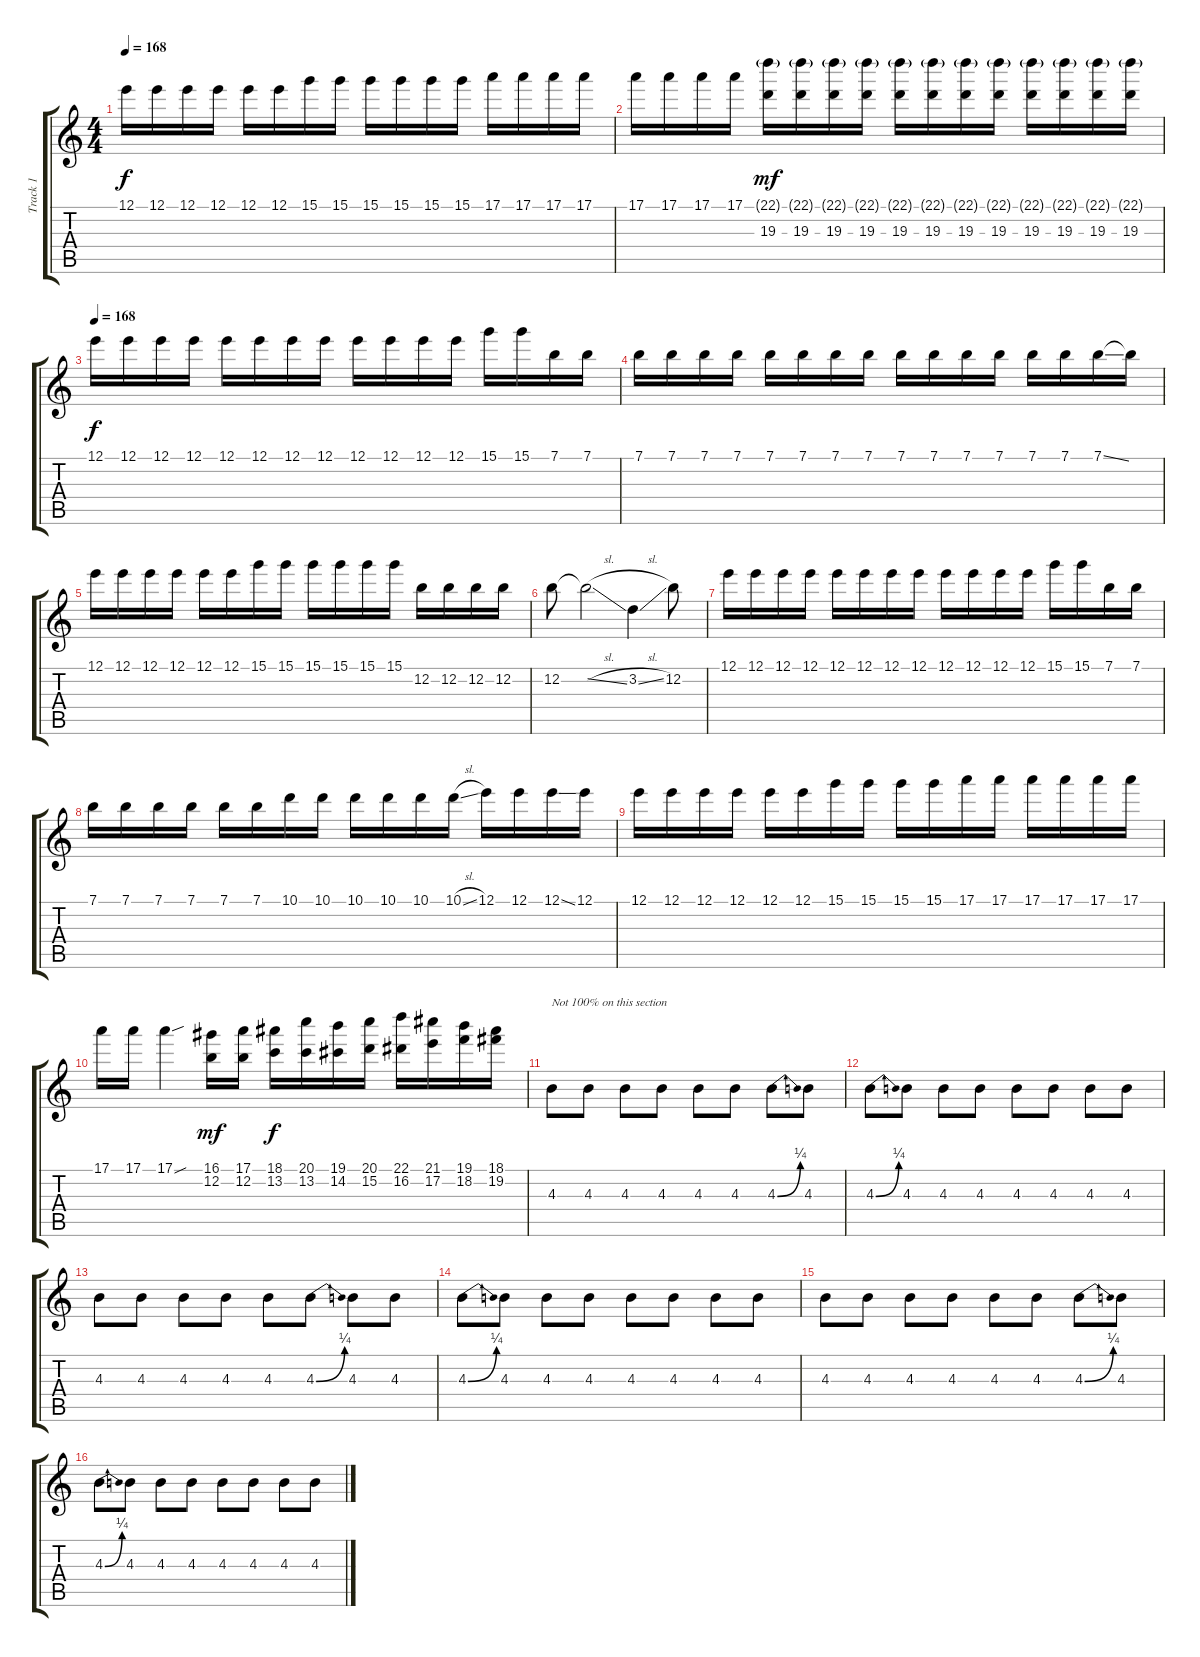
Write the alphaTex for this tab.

\track ("Track 1" "Track 1") {instrument overdrivenguitar}
\staff {score tabs}
\tuning (E4 B3 G3 D3 A2 D2) {hide}
\ts (4 4)
\tempo 168
\clef g2
\ks c
12.1.16{dy f} 12.1.16 12.1.16 12.1.16 12.1.16 12.1.16 15.1.16 15.1.16 15.1.16 15.1.16 15.1.16 15.1.16 17.1.16 17.1.16 17.1.16 17.1.16 |
17.1.16 17.1.16 17.1.16 17.1.16 (22.1{g} 19.3).16{dy mf} (22.1{g} 19.3).16 (22.1{g} 19.3).16 (22.1{g} 19.3).16 (22.1{g} 19.3).16 (22.1{g} 19.3).16 (22.1{g} 19.3).16 (22.1{g} 19.3).16 (22.1{g} 19.3).16 (22.1{g} 19.3).16 (22.1{g} 19.3).16 (22.1{g} 19.3).16 |
\tempo 168
12.1.16{dy f} 12.1.16 12.1.16 12.1.16 12.1.16 12.1.16 12.1.16 12.1.16 12.1.16 12.1.16 12.1.16 12.1.16 15.1.16 15.1.16 7.1.16 7.1.16 |
7.1.16 7.1.16 7.1.16 7.1.16 7.1.16 7.1.16 7.1.16 7.1.16 7.1.16 7.1.16 7.1.16 7.1.16 7.1.16 7.1.16 7.1{ss}.16 7.1{t}.16 |
12.1.16 12.1.16 12.1.16 12.1.16 12.1.16 12.1.16 15.1.16 15.1.16 15.1.16 15.1.16 15.1.16 15.1.16 12.2.16 12.2.16 12.2.16 12.2.16 |
12.2.8 12.2{sl t}.2 3.2{sl}.4 12.2.8 |
12.1.16 12.1.16 12.1.16 12.1.16 12.1.16 12.1.16 12.1.16 12.1.16 12.1.16 12.1.16 12.1.16 12.1.16 15.1.16 15.1.16 7.1.16 7.1.16 |
7.1.16 7.1.16 7.1.16 7.1.16 7.1.16 7.1.16 10.1.16 10.1.16 10.1.16 10.1.16 10.1.16 10.1{sl}.16 12.1.16 12.1.16 12.1{ss}.16 12.1.16 |
12.1.16 12.1.16 12.1.16 12.1.16 12.1.16 12.1.16 15.1.16 15.1.16 15.1.16 15.1.16 17.1.16 17.1.16 17.1.16 17.1.16 17.1.16 17.1.16 |
17.1.16 17.1.16 17.1{sou}.4 (16.1 12.2).16{dy mf instrument guitarharmonics} (17.1 12.2).16 (18.1 13.2).16{dy f} (20.1 13.2).16 (19.1 14.2).16 (20.1 15.2).16 (22.1 16.2).16 (21.1 17.2).16 (19.1 18.2).16 (18.1 19.2).16 |
4.3.8{txt "Not 100% on this section" volume 11 instrument overdrivenguitar} 4.3.8 4.3.8 4.3.8 4.3.8 4.3.8 4.3{be (bend 0 0 60 1)}.8 4.3.8 |
4.3{be (bend 0 0 60 1)}.8 4.3.8 4.3.8 4.3.8 4.3.8 4.3.8 4.3.8 4.3.8 |
4.3.8 4.3.8 4.3.8 4.3.8 4.3.8 4.3{be (bend 0 0 60 1)}.8 4.3.8 4.3.8 |
4.3{be (bend 0 0 60 1)}.8 4.3.8 4.3.8 4.3.8 4.3.8 4.3.8 4.3.8 4.3.8 |
4.3.8{volume 11 instrument overdrivenguitar} 4.3.8 4.3.8 4.3.8 4.3.8 4.3.8 4.3{be (bend 0 0 60 1)}.8 4.3.8 |
4.3{be (bend 0 0 60 1)}.8 4.3.8 4.3.8 4.3.8 4.3.8 4.3.8 4.3.8 4.3.8
